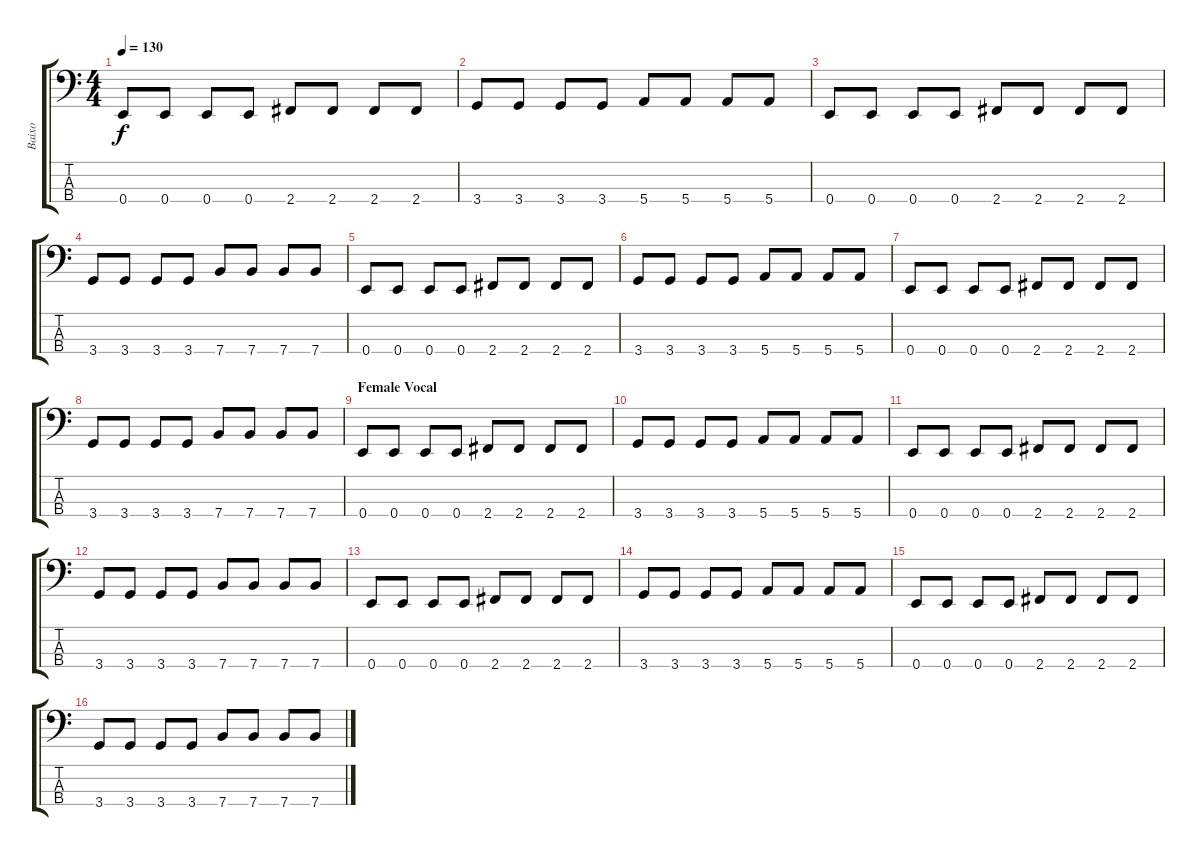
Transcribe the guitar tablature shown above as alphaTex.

\track ("Baixo" "Baixo") {instrument acousticbass}
\staff {score tabs}
\tuning (G2 D2 A1 E1) {hide}
\ts (4 4)
\tempo 130
\clef f4
\ks c
0.4.8{dy f} 0.4.8 0.4.8 0.4.8 2.4.8 2.4.8 2.4.8 2.4.8 |
3.4.8 3.4.8 3.4.8 3.4.8 5.4.8 5.4.8 5.4.8 5.4.8 |
0.4.8 0.4.8 0.4.8 0.4.8 2.4.8 2.4.8 2.4.8 2.4.8 |
3.4.8 3.4.8 3.4.8 3.4.8 7.4.8 7.4.8 7.4.8 7.4.8 |
0.4.8 0.4.8 0.4.8 0.4.8 2.4.8 2.4.8 2.4.8 2.4.8 |
3.4.8 3.4.8 3.4.8 3.4.8 5.4.8 5.4.8 5.4.8 5.4.8 |
0.4.8 0.4.8 0.4.8 0.4.8 2.4.8 2.4.8 2.4.8 2.4.8 |
3.4.8 3.4.8 3.4.8 3.4.8 7.4.8 7.4.8 7.4.8 7.4.8 |
\section ("" "Female Vocal")
0.4.8 0.4.8 0.4.8 0.4.8 2.4.8 2.4.8 2.4.8 2.4.8 |
3.4.8 3.4.8 3.4.8 3.4.8 5.4.8 5.4.8 5.4.8 5.4.8 |
0.4.8 0.4.8 0.4.8 0.4.8 2.4.8 2.4.8 2.4.8 2.4.8 |
3.4.8 3.4.8 3.4.8 3.4.8 7.4.8 7.4.8 7.4.8 7.4.8 |
0.4.8 0.4.8 0.4.8 0.4.8 2.4.8 2.4.8 2.4.8 2.4.8 |
3.4.8 3.4.8 3.4.8 3.4.8 5.4.8 5.4.8 5.4.8 5.4.8 |
0.4.8 0.4.8 0.4.8 0.4.8 2.4.8 2.4.8 2.4.8 2.4.8 |
3.4.8 3.4.8 3.4.8 3.4.8 7.4.8 7.4.8 7.4.8 7.4.8
